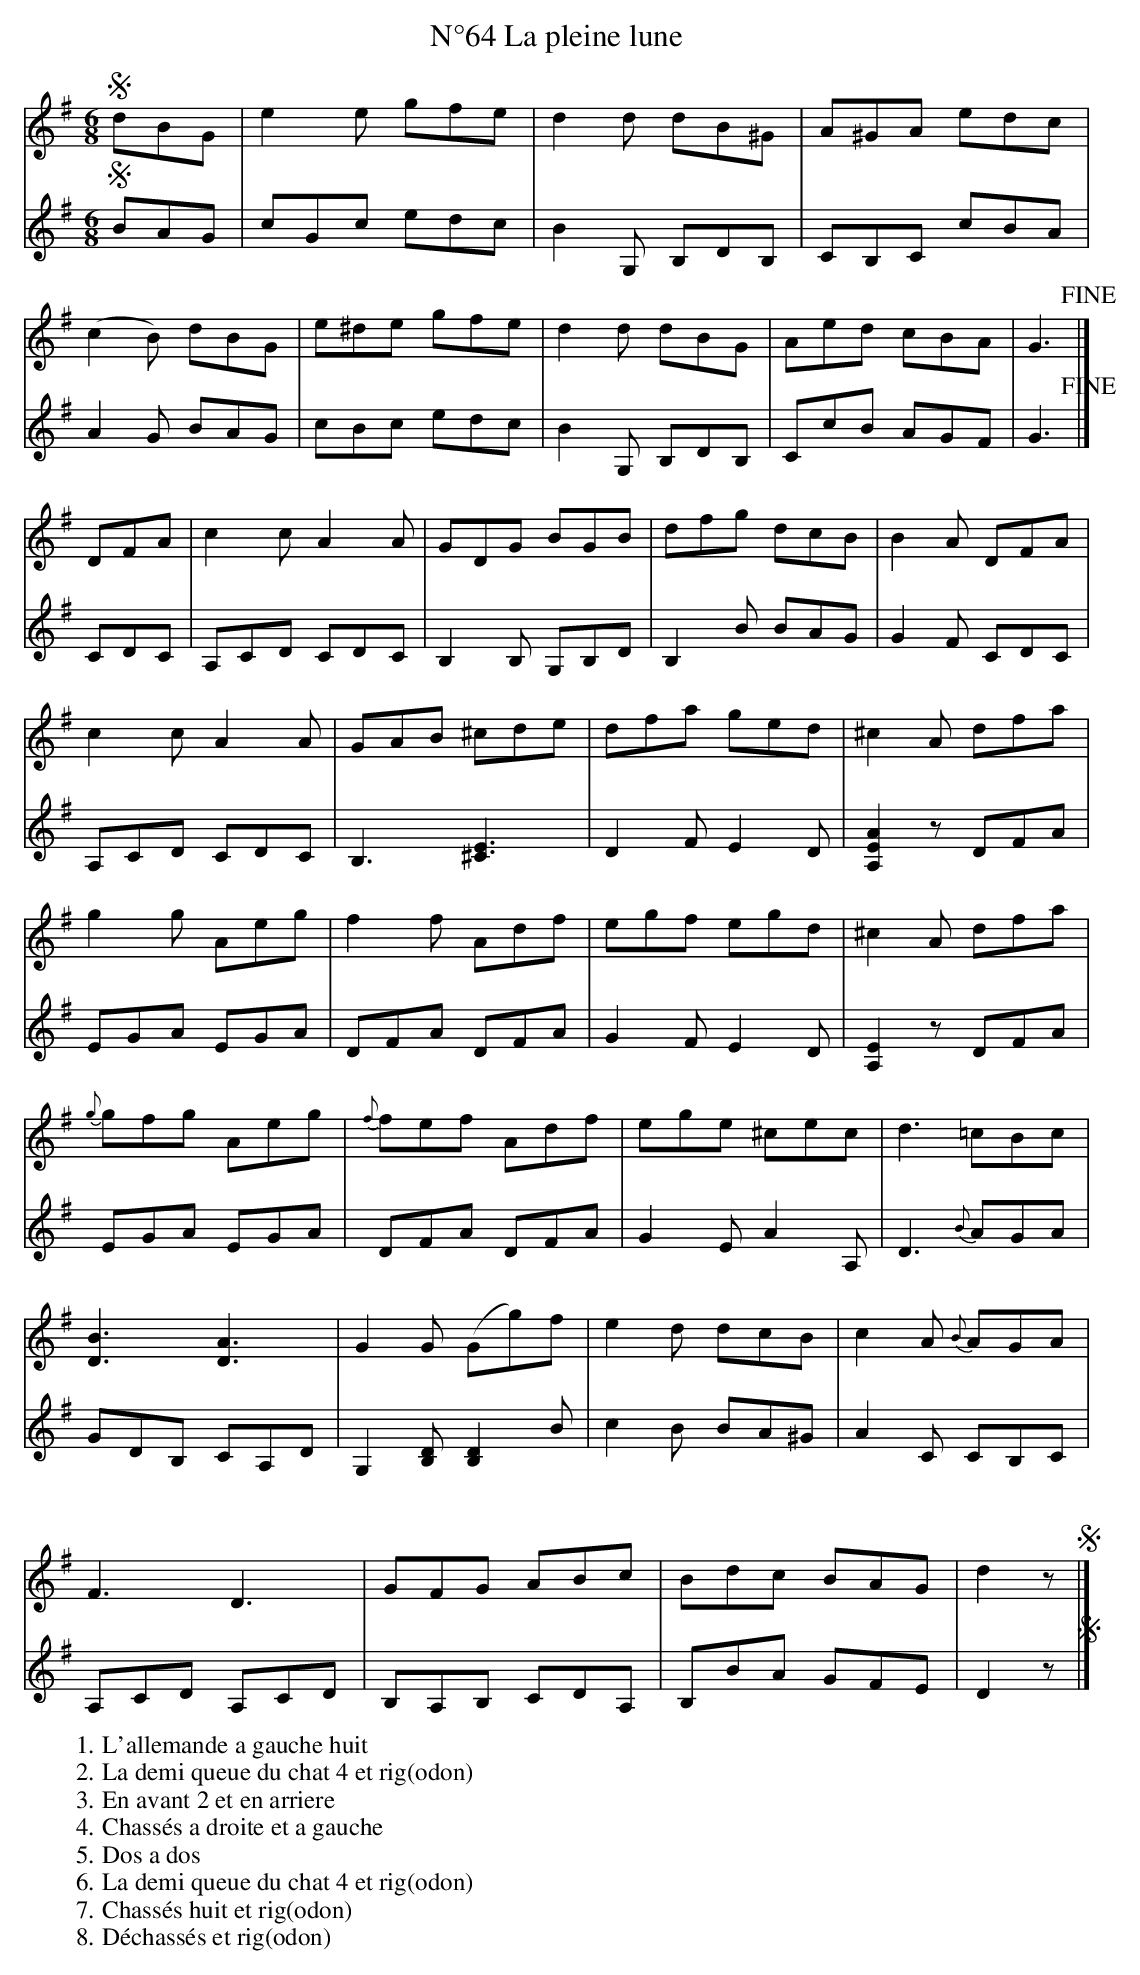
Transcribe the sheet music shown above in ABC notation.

X:1
T:N°64 La pleine lune
M:6/8
K:Gmaj
L:1/8
C:N.J.DELHAISE fils
O:Belgium (Huy)
[V:1]
!segno!dBG|e2e gfe|d2d dB^G|A^GA edc|
(c2B) dBG|e^de gfe|d2d dBG|Aed cBA|G3!fine!|]
DFA|c2c A2A|GDG BGB|dfg dcB|B2A DFA|
c2c A2A|GAB ^cde|dfa ged|^c2A dfa|
g2g Aeg|f2f Adf|egf egd|^c2A dfa|
{g}gfg Aeg|{f}fef Adf|ege ^cec|d3 =cBc|
[DB]3 [DA]3|G2G (Gg)f|e2d dcB|c2A {B}AGA|
F3 D3|GFG ABc|Bdc BAG|d2 z !segno!|]
[V:2]
!segno!BAG|cGc edc|B2G, B,DB,|CB,C cBA|
A2G BAG|cBc edc|B2G, B,DB,|CcB AGF|G3!fine!|]CDC|
A,CD CDC|B,2B, G,B,D|B,2B BAG|G2F CDC|
A,CD CDC|B,3 [^CE]3|D2F E2D|[A,EA]2 z DFA|
EGA EGA|DFA DFA|G2F E2D|[A,E]2z DFA|
EGA EGA|DFA DFA|G2E A2A,|D3 {B}AGA|
GDB, CA,D|G,2[B,D] [B,D]2B|c2B BA^G|A2C CB,C|
A,CD A,CD|B,A,B, CDA,|B,BA GFE|D2 z !segno!|]
W:1.L'allemande a gauche huit
W:2.La demi queue du chat 4 et rig(odon)
W:3.En avant 2 et en arriere
W:4.Chassés a droite et a gauche
W:5.Dos a dos
W:6.La demi queue du chat 4 et rig(odon)
W:7.Chassés huit et rig(odon)
W:8.Déchassés et rig(odon)
